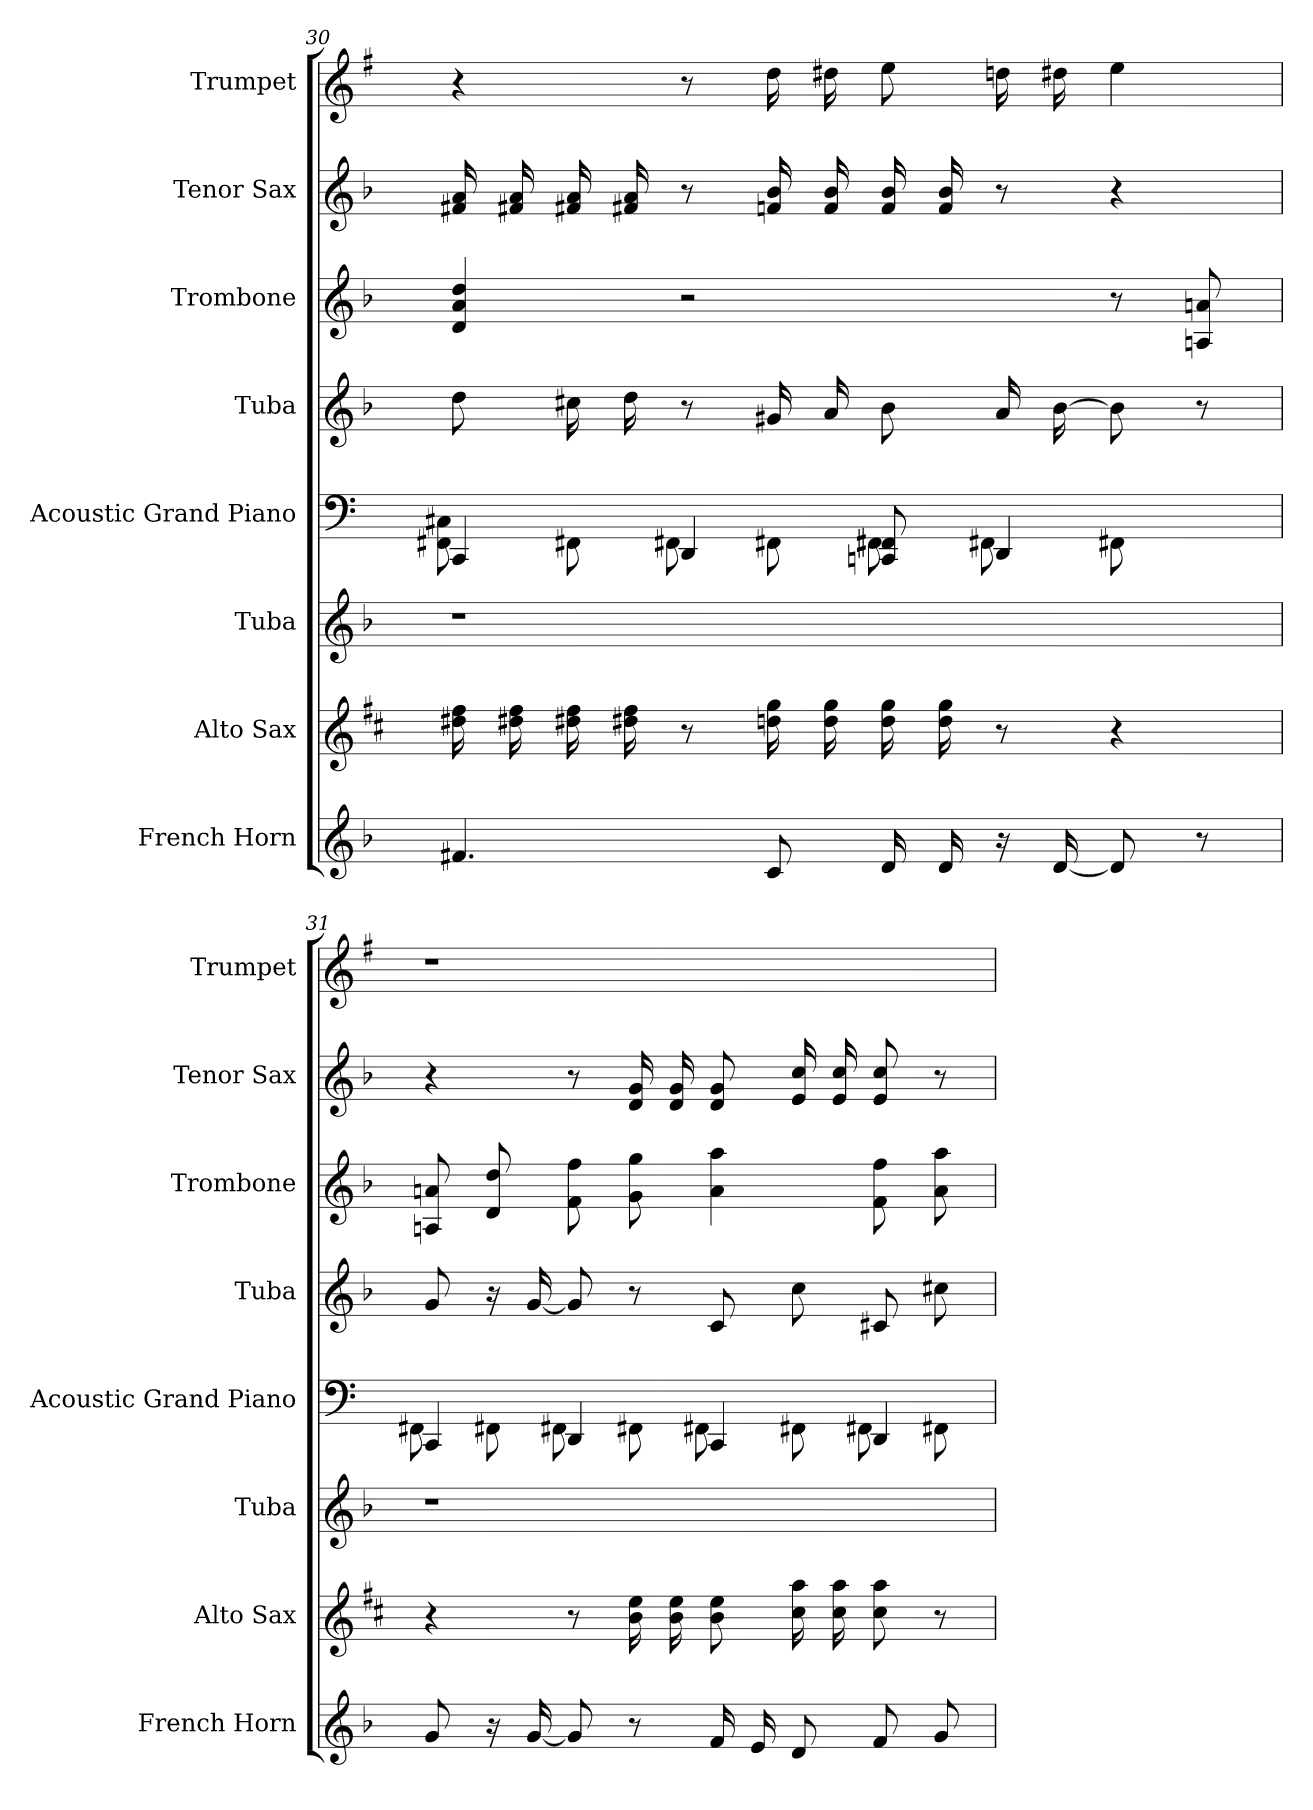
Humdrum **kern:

**kern	**kern	**kern	**kern	**kern	**kern	**kern	**kern
*part8	*part7	*part6	*part5	*part4	*part3	*part2	*part1
*staff8	*staff7	*staff6	*staff5	*staff4	*staff3	*staff2	*staff1
*I"French Horn	*I"Alto Sax	*I"Tuba	*I"Acoustic Grand Piano	*I"Tuba	*I"Trombone	*I"Tenor Sax	*I"Trumpet
*I'French Horn	*I'Alto Sax	*I'Tuba	*I'Acoustic Grand Piano	*I'Tuba	*I'Trombone	*I'Tenor Sax	*I'Trumpet
*clefG2	*clefG2	*clefG2	*clefF4	*clefG2	*clefG2	*clefG2	*clefG2
*ITrd8c14	*ITrd5c9	*ITrd15c26	*	*ITrd15c26	*ITrd8c14	*ITrd8c14	*ITrd1c2
*k[b-]	*k[b-]	*k[b-]	*	*k[b-]	*k[b-]	*k[b-]	*k[b-]
=30	=30	=30	=30	=30	=30	=30	=30
*	*	*	*^	*	*	*	*
4.F#X	16f#X 16a	1r	4CC	8FF#X 8C#X	8D	4D 4A 4d	16F#X 16A	4r
.	16f#X 16a	.	.	.	.	.	16F#X 16A	.
.	16f#X 16a	.	.	8FF#X	16C#X	.	16F#X 16A	.
.	16f#X 16a	.	.	.	16D	.	16F#X 16A	.
.	8r	.	4DD	8FF#X	8r	2r	8r	8r
8C	16fn 16b-	.	.	8FF#X	16GG#X	.	16Fn 16B-	16cc
.	16f 16b-	.	.	.	16AA	.	16F 16B-	16cc#X
16D	16f 16b-	.	8CCn 8FF#X	8FF#X	8BB-	.	16F 16B-	8dd
16D	16f 16b-	.	.	.	.	.	16F 16B-	.
16r	8r	.	4DD	8FF#X	16AA	.	8r	16ccn
[16D	.	.	.	.	[16BB-	.	.	16cc#X
8D]	4r	.	.	8FF#X	8BB-]	8r	4r	4dd
8r	.	.	8ryy	8ryy	8r	8AAn 8An	.	.
=31	=31	=31	=31	=31	=31	=31	=31	=31
8G	4r	1r	4CC	8FF#X	8GG	8AAn 8An	4r	1r
16r	.	.	.	8FF#X	16r	8D 8d	.	.
[16G	.	.	.	.	[16GG	.	.	.
8G]	8r	.	4DD	8FF#X	8GG]	8F 8f	8r	.
8r	16d 16g	.	.	8FF#X	8r	8G 8g	16D 16G	.
.	16d 16g	.	.	.	.	.	16D 16G	.
16F	8d 8g	.	4CC	8FF#X	8CC	4A 4a	8D 8G	.
16E	.	.	.	.	.	.	.	.
8D	16e 16cc	.	.	8FF#X	8C	.	16E 16c	.
.	16e 16cc	.	.	.	.	.	16E 16c	.
8F	8e 8cc	.	4DD	8FF#X	8CC#X	8F 8f	8E 8c	.
8G	8r	.	.	8FF#X	8C#X	8A 8a	8r	.
*	*	*	*v	*v	*	*	*	*
=	=	=	=	=	=	=	=
*-	*-	*-	*-	*-	*-	*-	*-
